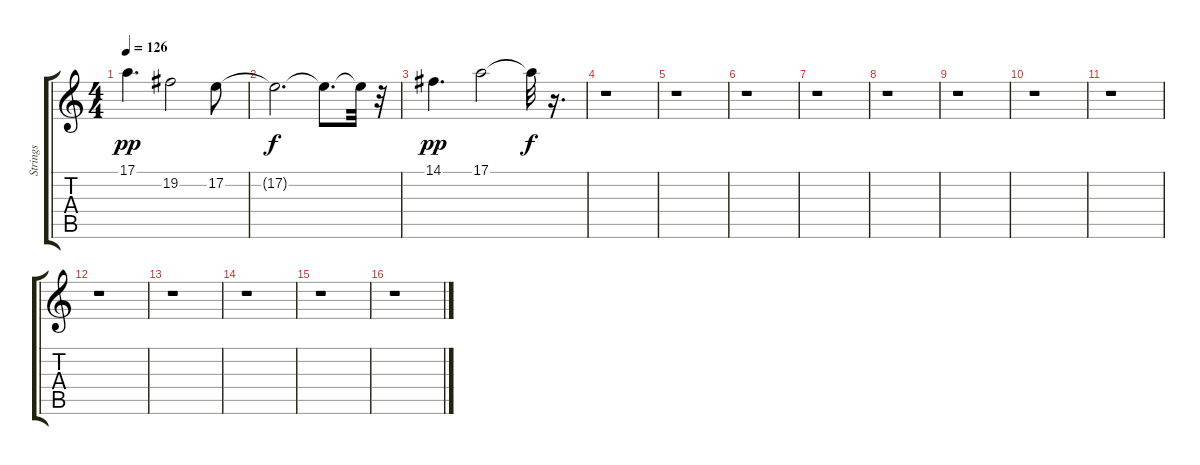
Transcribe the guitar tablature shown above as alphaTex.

\track ("Strings" "Strings") {instrument stringensemble1}
\staff {score tabs}
\tuning (E4 B3 G3 D3 A2 E2) {hide}
\ts (4 4)
\tempo 126
\clef g2
\ks c
17.1.4{d dy pp} 19.2.2 17.2.8 |
17.2{t}.2{d dy f} 17.2{t}.8{d} 17.2{t}.32 r.32 |
14.1.4{d dy pp} 17.1.2 17.1{t}.32{dy f} r.16{d} |
r.1 |
r.1 |
r.1 |
r.1 |
r.1 |
r.1 |
r.1 |
r.1 |
r.1 |
r.1 |
r.1 |
r.1 |
r.1
